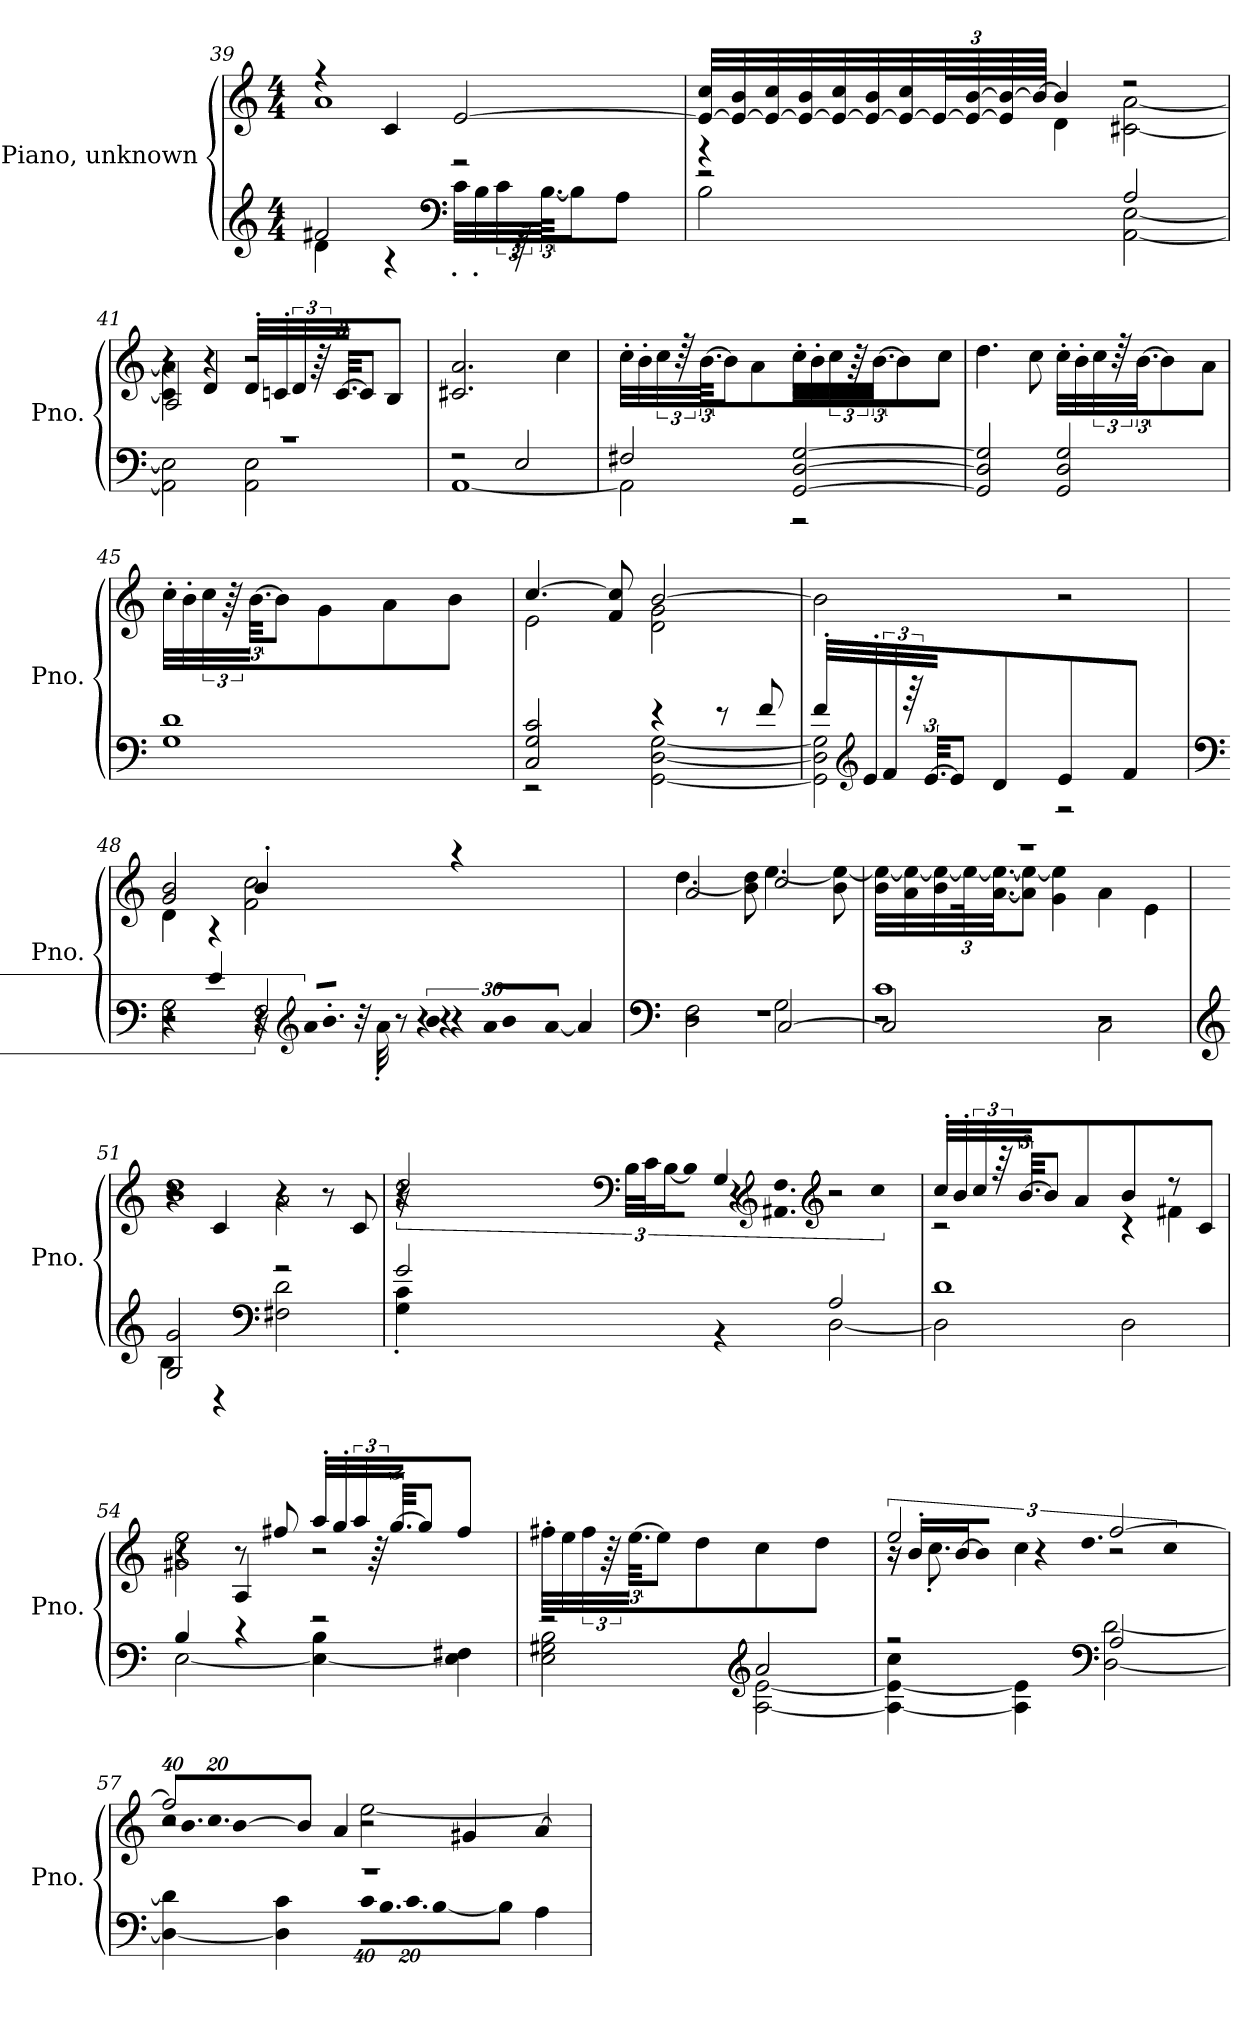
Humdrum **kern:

**kern	**kern
*part1	*part1
*staff2	*staff1
*I"Piano, unknown	*
*I'Pno.	*
!!LO:LB:g=z
*clefG2	*clefG2
*k[]	*k[]
*M4/4	*M4/4
=39	=39
*^	*^
2f#X/	4d\	4r	1a
.	4r	4c/	.
*clefF4	*	*	*
2r	32c'\LLL	[2e/	.
.	32B'\	.	.
.	48c\JJJ	.	.
.	96r	.	.
.	[48.B\KKL	.	.
.	8B\J]	.	.
.	4A\	.	.
=40	=40	=40	=40
2r	2B\	32e/_ 32cc/LLL	4r
.	.	32e/_ 32b/	.
.	.	32e/_ 32cc/	.
.	.	32e/_ 32b/	.
.	.	32e/_ 32cc/	.
.	.	32e/_ 32b/	.
*	*	*Xbrackettup	*
.	.	48e/_ 48cc/	.
.	.	96e/L_	.
.	.	96e/_ [96b/	.
.	.	96e/] 96b/_	.
.	.	96b/JJJJ_	.
.	.	4b/]	4d\
2A/	[2AA\ [2E\	2r	[2c#X\ [2a\
=41	=41	=41	=41
*	*	*	*^
1r	2AA\] 2E\]	4r	4c#\] 4a\]	2A/
.	.	4d/	4r	.
.	2AA\ 2E\	32d'/LLL	2r	2r
.	.	32cn'/	.	.
*	*	*brackettup	*	*
.	.	48d/JJJ	.	.
.	.	96r	.	.
.	.	[48.c/KKL	.	.
.	.	8c/J]	.	.
.	.	4B/	.	.
*	*	*v	*v	*v
!!LO:PB:g=z
=42	=42	=42
2r	[1AA	2.c#X/ 2.a/
2E/	.	.
.	.	4cc\
=43	=43	=43
2F#X/	2AA\]	32cc'\LLL
.	.	32b'\
.	.	48cc\JJJ
.	.	96r
.	.	[48.b\KKL
.	.	8b\J]
.	.	4a/
[2GG/ [2D/ [2G/	2r	32cc'\LLL
.	.	32b'\
.	.	48cc\JJJ
.	.	96r
.	.	[48.b\
.	.	4b\]
.	.	8cc\
*v	*v	*
=44	=44
2GG/] 2D/] 2G/]	4.dd\
.	8cc\
2GG/ 2D/ 2G/	32cc'\LLL
.	32b'\
.	48cc\JJJ
.	96r
.	[48.b\
.	4b\]
.	8a/
=45	=45
1G 1d	32cc'\LLL
.	32b'\
.	48cc\JJJ
.	96r
.	[48.b\KKL
.	8b\J]
.	4g/
.	4a/
.	4b\
!!LO:LB:g=z
=46	=46
*^	*^
2C/ 2G/ 2c/	2r	[4.cc/	2e\
.	.	8f/ 8cc/]	.
4r	[2GG\ [2D\ [2G\	[2b/	2d\ 2g\
8r	.	.	.
8f/	.	.	.
*	*	*v	*v
=47	=47	=47
32f'/LLL	2GG\] 2D\] 2G\]	2b\]
*clefG2	*	*
32e'/	.	.
48f/JJJ	.	.
96r	.	.
[48.e/KKL	.	.
8e/J]	.	.
4d/	.	.
4e/	2r	2r
4f/	.	.
*v	*v	*
=48	=48
*clefF4	*
*^	*^
*	*^	*	*
4r	2G\	2r	2g/ 2b/	4d\
4e/	.	.	.	4r
!LO:N:vis=32	!	!	!	!
640%23r	16r	2F/	4b'/	2f\ 2cc\
*clefG2	*	*	*	*
!LO:N:vis=64	!	!	!	!
960%17a/KLLL	.	.	.	.
!LO:N:vis=32.	!	!	!	!
1920%103b'/JJJ	.	.	.	.
.	32r	.	.	.
.	32a'\	.	.	.
!LO:N:vis=64	!	!	!	!
960%17r	.	.	.	.
!LO:N:vis=64	!	!	!	!
960%17b/	8r	.	.	.
!LO:N:vis=64	!	!	!	!
960%17r	.	.	.	.
1920ryy	.	.	.	.
!LO:N:vis=64	!	!	!	!
960%17a/KLLL	.	.	.	.
!LO:N:vis=32	!	!	!	!
640%23b/	.	.	.	.
!LO:N:vis=32	!	!	!	!
[640%23a/JJJ	.	.	.	.
.	4r	.	4r	.
4a/]	.	.	.	.
.	1920ryy	1920ryy	1920ryy	1920ryy
!!LO:LB:g=z	!!
=49	=49	=49	=49	=49
*clefF4	*	*	*	*
1r	2D\ 2F\	2r	2a/	[4.dd\
.	.	.	.	8b\ 8dd\]
.	2G\	[2C/	2cc/	[4.ee\
.	.	.	.	8b\ 8ee\_
=50	=50	=50	=50	=50
1c	2r	2C/]	1r	32b\ 32ee\_LLL
.	.	.	.	32a\ 32ee\_
*	*	*	*	*Xbrackettup
.	.	.	.	48b\ 48ee\_
.	.	.	.	96ee\K_
.	.	.	.	[48.a\ 48.ee\_JJ
.	.	.	.	8a\] 8ee\_J
.	.	.	.	4g\ 4ee\]
.	2C\	2r	.	4a\
.	.	.	.	4e\
*v	*v	*v	*	*
*	*v	*v
=51	=51
*clefG2	*
*^	*^
*	*	*	*^
2G/ 2g/	4B\	1b 1dd	2r	4r
.	4r	.	.	4c/
*clefF4	*	*	*	*
2r	2F#X\ 2d\	.	2a\	4r
.	.	.	.	8r
.	.	.	.	8c/
!!LO:LB:g=z	!!	!!
=52	=52	=52	=52	=52
*	*	*	*brackettup	*
2g/	4G\' 4c\'	2dd/	24r	4r
*	*	*clefF4	*	*
.	.	.	48B\LLL	.
.	.	.	48c\J	.
.	.	.	[24B\J	.
.	.	.	8B\J]	.
.	4r	.	4r	4G/
*	*	*clefG2	*	*
2A/	[2D\	2r	4.f#X\ 4.dd\	2r
.	.	.	8cc\	.
*	*	*	*v	*v
=53	=53	=53	=53
1d	2D\]	32cc'/LLL	2r
.	.	32b'/	.
.	.	48cc/JJJ	.
.	.	96r	.
.	.	[48.b/KKL	.
.	.	8b/J]	.
.	.	4a/	.
.	2D\	4b/	4r
.	.	8r	4f#X\
.	.	8c/	.
=54	=54	=54	=54
*	*	*	*^
4B/	[2E\	4r	2g#X\ 2ee\	4r
4r	.	8r	.	4A/
.	.	8ff#X/	.	.
2r	4E\_ 4B\	32aa'/LLL	2r	2r
.	.	32gg'/	.	.
.	.	48aa/JJJ	.	.
.	.	96r	.	.
.	.	[48.gg/KKL	.	.
.	.	8gg/J]	.	.
.	4E\] 4F#X\	4ff#/	.	.
*	*	*v	*v	*v
!!LO:LB:g=z
=55	=55	=55
2r	2E\ 2G#X\ 2B\	32ff#X'\LLL
.	.	32ee\
.	.	48ff#\JJJ
.	.	96r
.	.	[48.ee\KKL
.	.	8ee\J]
.	.	4dd\
*clefG2	*	*
2a/	[2A\ [2e\	4cc\
.	.	4dd\
=56	=56	=56
*	*	*^
*	*	*	*^
2r	4A\_ 4e\_ 4cc\	2ee/	16r	24r
.	.	.	.	24b'/LL
.	.	.	8.cc'\	.
.	.	.	.	[24b/J
.	.	.	.	8b/J]
.	4A\] 4e\]	.	4cc\	4r
*clefF4	*	*	*	*
2A/	[2D\ [2d\	[2ff/	2r	4.dd/
.	.	.	.	8cc/
=57	=57	=57	=57	=57
*	*	*	*	*Xbrackettup
!	!	!	!	!LO:N:vis=32
1r	4D\_ 4d\]	2ff/]	2r	640%23cc/LLL
!	!	!	!	!LO:N:vis=64.
.	.	.	.	640%17b/L
!	!	!	!	!LO:N:vis=64.
.	.	.	.	640%17cc/J
!	!	!	!	!LO:N:vis=32
.	.	.	.	[640%23b/JJ
.	.	.	.	8b/J]
.	4D\] 4c\	.	.	4a/
*	*Xbrackettup	*	*	*
!	!LO:N:vis=32	!	!	!
.	640%23c\LLL	2r	[2ee\	4g#X/
!	!LO:N:vis=64.	!	!	!
.	640%17B\L	.	.	.
!	!LO:N:vis=64.	!	!	!
.	640%17c\J	.	.	.
!	!LO:N:vis=32	!	!	!
.	[640%23B\JJ	.	.	.
.	8B\J]	.	.	.
.	4A\	.	.	[4a/
*v	*v	*	*	*
*	*v	*v	*v
=	=
*-	*-
